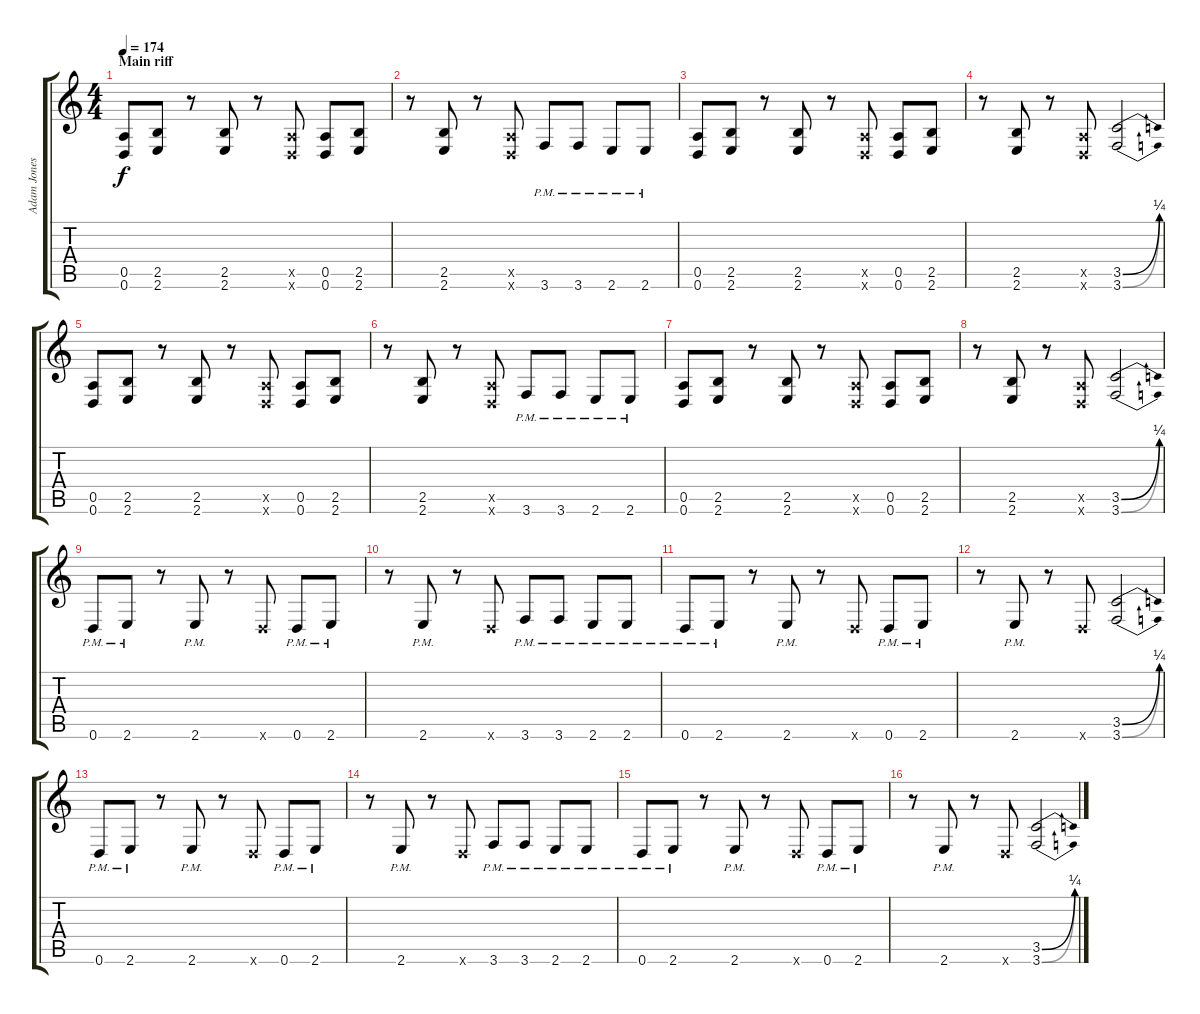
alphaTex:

\track ("Adam Jones" "Adam Jones") {instrument acousticguitarnylon}
\staff {score tabs}
\tuning (E4 B3 G3 D3 A2 D2) {hide}
\ts (4 4)
\section ("" "Main riff")
\tempo 174
\clef g2
\ks c
(0.5 0.6).8{dy f volume 10 instrument distortionguitar} (2.5 2.6).8 r.8 (2.5 2.6).8 r.8 (0.5{x} 0.6{x}).8 (0.5 0.6).8 (2.5 2.6).8 |
r.8 (2.5 2.6).8 r.8 (0.5{x} 0.6{x}).8 3.6{pm}.8 3.6{pm}.8 2.6{pm}.8 2.6{pm}.8 |
(0.5 0.6).8 (2.5 2.6).8 r.8 (2.5 2.6).8 r.8 (0.5{x} 0.6{x}).8 (0.5 0.6).8 (2.5 2.6).8 |
r.8 (2.5 2.6).8 r.8 (0.5{x} 0.6{x}).8 (3.5{be (bend 0 0 60 1)} 3.6{be (bend 0 0 60 1)}).2 |
(0.5 0.6).8 (2.5 2.6).8 r.8 (2.5 2.6).8 r.8 (0.5{x} 0.6{x}).8 (0.5 0.6).8 (2.5 2.6).8 |
r.8 (2.5 2.6).8 r.8 (0.5{x} 0.6{x}).8 3.6{pm}.8 3.6{pm}.8 2.6{pm}.8 2.6{pm}.8 |
(0.5 0.6).8 (2.5 2.6).8 r.8 (2.5 2.6).8 r.8 (0.5{x} 0.6{x}).8 (0.5 0.6).8 (2.5 2.6).8 |
r.8 (2.5 2.6).8 r.8 (0.5{x} 0.6{x}).8 (3.5{be (bend 0 0 60 1)} 3.6{be (bend 0 0 60 1)}).2 |
0.6{pm}.8 2.6{pm}.8 r.8 2.6{pm}.8 r.8 0.6{x}.8 0.6{pm}.8 2.6{pm}.8 |
r.8 2.6{pm}.8 r.8 0.6{x}.8 3.6{pm}.8 3.6{pm}.8 2.6{pm}.8 2.6{pm}.8 |
0.6{pm}.8 2.6{pm}.8 r.8 2.6{pm}.8 r.8 0.6{x}.8 0.6{pm}.8 2.6{pm}.8 |
r.8 2.6{pm}.8 r.8 0.6{x}.8 (3.5{be (bend 0 0 60 1)} 3.6{be (bend 0 0 60 1)}).2 |
0.6{pm}.8 2.6{pm}.8 r.8 2.6{pm}.8 r.8 0.6{x}.8 0.6{pm}.8 2.6{pm}.8 |
r.8 2.6{pm}.8 r.8 0.6{x}.8 3.6{pm}.8 3.6{pm}.8 2.6{pm}.8 2.6{pm}.8 |
0.6{pm}.8 2.6{pm}.8 r.8 2.6{pm}.8 r.8 0.6{x}.8 0.6{pm}.8 2.6{pm}.8 |
r.8 2.6{pm}.8 r.8 0.6{x}.8 (3.5{be (bend 0 0 60 1)} 3.6{be (bend 0 0 60 1)}).2
